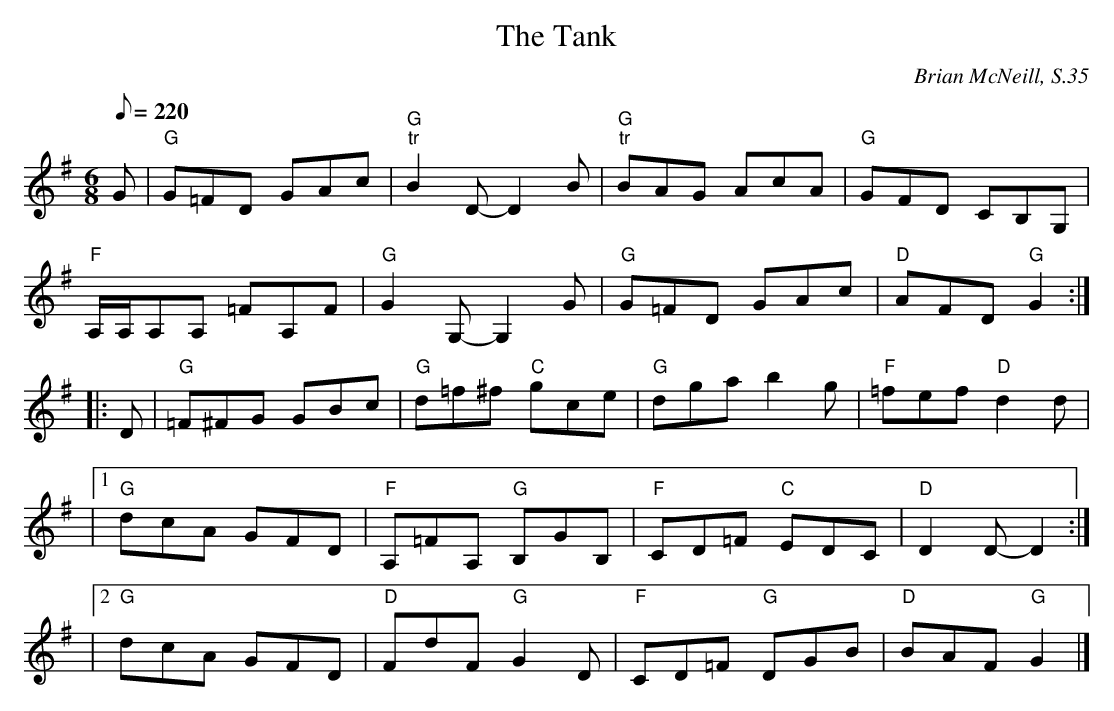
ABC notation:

X:1
T:The Tank
C:Brian McNeill, S.35
M:6/8
Q:1/8=220
L:1/8
K:G
G|"G"G=FD GAc|"G""tr"B2D-D2B|"G""tr"BAG AcA|"G"GFD CB,G,|!
"F"A,/A,/A,A, =FA,F|"G"G2G,-G,2G|"G"G=FD GAc|"D"AFD "G"G2:|!
|:D|"G"=F^FG GBc|"G"d=f^f "C"gce|"G"dga b2g|"F"=fef "D"d2d|!
|1"G"dcA GFD|"F"A,=FA, "G"B,GB,|"F"CD=F "C"EDC|"D"D2D-D2:|!
|2"G"dcA GFD|"D"FdF "G"G2D|"F"CD=F "G"DGB|"D"BAF "G"G2|]
